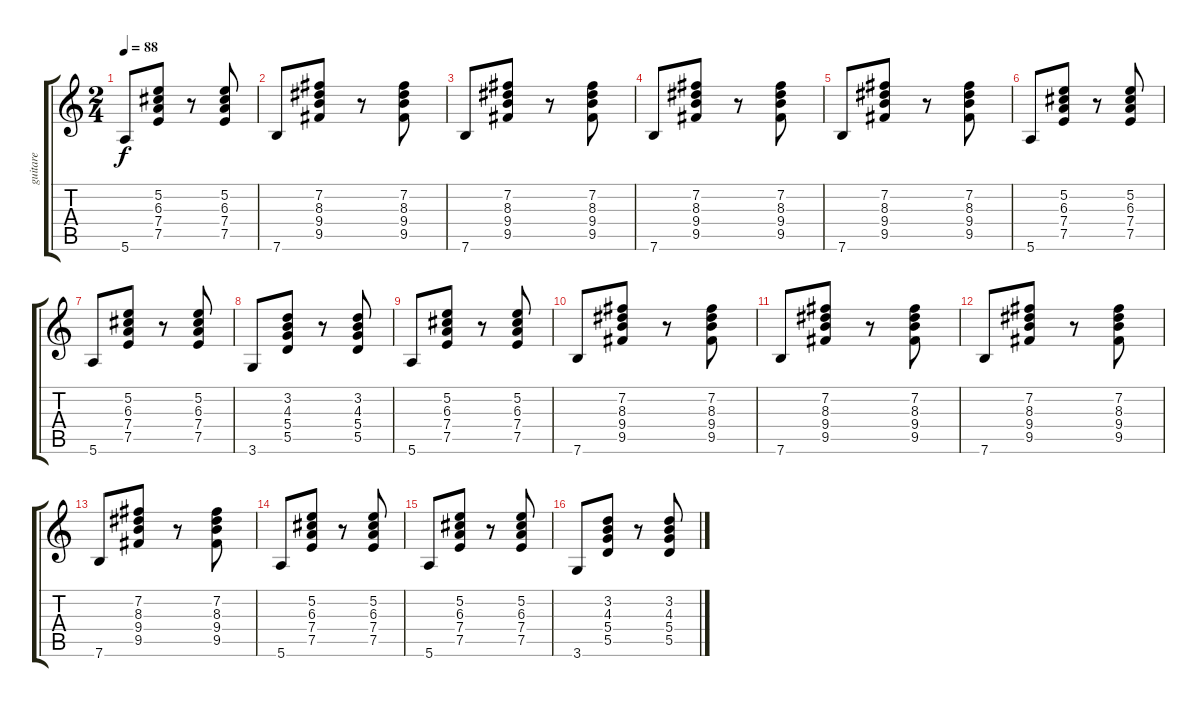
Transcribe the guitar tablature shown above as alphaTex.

\track ("guitare" "guitare") {instrument acousticguitarsteel}
\staff {score tabs}
\tuning (E4 B3 G3 D3 A2 E2) {hide}
\ts (2 4)
\tempo 88
\clef g2
\ks c
5.6.8{dy f} (5.2 6.3 7.4 7.5).8 r.8 (5.2 6.3 7.4 7.5).8 |
7.6.8 (7.2 8.3 9.4 9.5).8 r.8 (7.2 8.3 9.4 9.5).8 |
7.6.8 (7.2 8.3 9.4 9.5).8 r.8 (7.2 8.3 9.4 9.5).8 |
7.6.8 (7.2 8.3 9.4 9.5).8 r.8 (7.2 8.3 9.4 9.5).8 |
7.6.8 (7.2 8.3 9.4 9.5).8 r.8 (7.2 8.3 9.4 9.5).8 |
5.6.8 (5.2 6.3 7.4 7.5).8 r.8 (5.2 6.3 7.4 7.5).8 |
5.6.8 (5.2 6.3 7.4 7.5).8 r.8 (5.2 6.3 7.4 7.5).8 |
3.6.8 (3.2 4.3 5.4 5.5).8 r.8 (3.2 4.3 5.4 5.5).8 |
5.6.8 (5.2 6.3 7.4 7.5).8 r.8 (5.2 6.3 7.4 7.5).8 |
7.6.8 (7.2 8.3 9.4 9.5).8 r.8 (7.2 8.3 9.4 9.5).8 |
7.6.8 (7.2 8.3 9.4 9.5).8 r.8 (7.2 8.3 9.4 9.5).8 |
7.6.8 (7.2 8.3 9.4 9.5).8 r.8 (7.2 8.3 9.4 9.5).8 |
7.6.8 (7.2 8.3 9.4 9.5).8 r.8 (7.2 8.3 9.4 9.5).8 |
5.6.8 (5.2 6.3 7.4 7.5).8 r.8 (5.2 6.3 7.4 7.5).8 |
5.6.8 (5.2 6.3 7.4 7.5).8 r.8 (5.2 6.3 7.4 7.5).8 |
3.6.8 (3.2 4.3 5.4 5.5).8 r.8 (3.2 4.3 5.4 5.5).8
